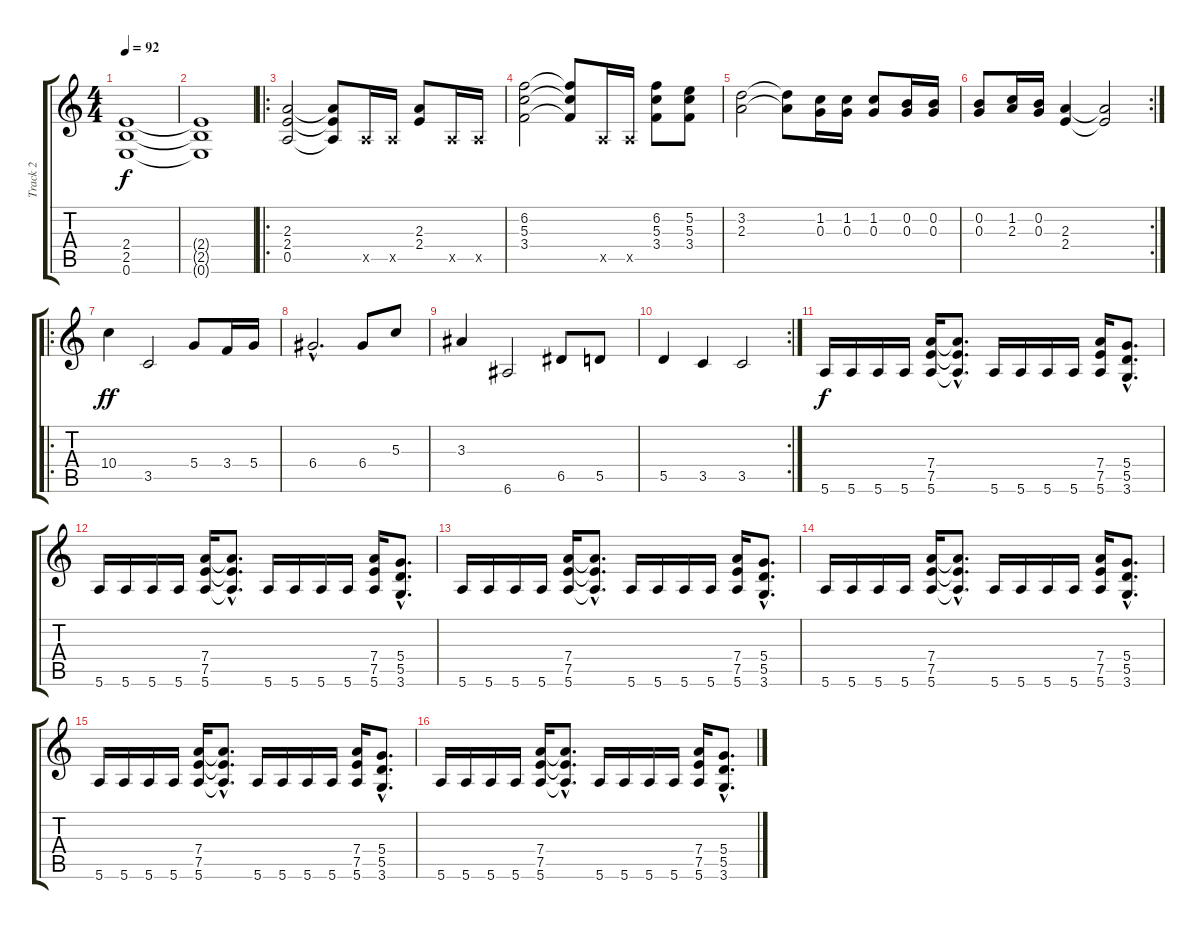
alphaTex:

\track ("Track 2" "Track 2") {instrument acousticguitarsteel}
\staff {score tabs}
\tuning (E4 B3 G3 D3 A2 E2) {hide}
\ts (4 4)
\tempo 92
\clef g2
\ks c
(2.4 2.5 0.6).1{dy f} |
(2.4{t} 2.5{t} 0.6{t}).1 |
\ro
(2.3 2.4 0.5).2 (2.3{t} 2.4{t} 0.5{t}).8 0.5{x}.16 0.5{x}.16 (2.3 2.4).8 0.5{x}.16 0.5{x}.16 |
(6.2 5.3 3.4).2 (6.2{t} 5.3{t} 3.4{t}).8 0.5{x}.16 0.5{x}.16 (6.2 5.3 3.4).8 (5.2 5.3 3.4).8 |
(3.2 2.3).2 (3.2{t} 2.3{t}).8 (1.2 0.3).16 (1.2 0.3).16 (1.2 0.3).8 (0.2 0.3).16 (0.2 0.3).16 |
\rc 2
(0.2 0.3).8 (1.2 2.3).16 (0.2 0.3).16 (2.3 2.4).4 (2.3{t} 2.4{t}).2 |
\ro
10.4.4{dy ff} 3.5.2 5.4.8 3.4.16 5.4.16 |
6.4{hac}.2{d} 6.4.8 5.3.8 |
3.3.4 6.6.2 6.5.8 5.5.8 |
\rc 2
5.5.4 3.5.4 3.5.2 |
5.6.16{dy f} 5.6.16 5.6.16 5.6.16 (7.4 7.5 5.6).16 (7.4{hac t} 7.5{hac t} 5.6{hac t}).8{d} 5.6.16 5.6.16 5.6.16 5.6.16 (7.4 7.5 5.6).16 (5.4{hac} 5.5{hac} 3.6{hac}).8{d} |
5.6.16 5.6.16 5.6.16 5.6.16 (7.4 7.5 5.6).16 (7.4{hac t} 7.5{hac t} 5.6{hac t}).8{d} 5.6.16 5.6.16 5.6.16 5.6.16 (7.4 7.5 5.6).16 (5.4{hac} 5.5{hac} 3.6{hac}).8{d} |
5.6.16 5.6.16 5.6.16 5.6.16 (7.4 7.5 5.6).16 (7.4{hac t} 7.5{hac t} 5.6{hac t}).8{d} 5.6.16 5.6.16 5.6.16 5.6.16 (7.4 7.5 5.6).16 (5.4{hac} 5.5{hac} 3.6{hac}).8{d} |
5.6.16 5.6.16 5.6.16 5.6.16 (7.4 7.5 5.6).16 (7.4{hac t} 7.5{hac t} 5.6{hac t}).8{d} 5.6.16 5.6.16 5.6.16 5.6.16 (7.4 7.5 5.6).16 (5.4{hac} 5.5{hac} 3.6{hac}).8{d} |
5.6.16 5.6.16 5.6.16 5.6.16 (7.4 7.5 5.6).16 (7.4{hac t} 7.5{hac t} 5.6{hac t}).8{d} 5.6.16 5.6.16 5.6.16 5.6.16 (7.4 7.5 5.6).16 (5.4{hac} 5.5{hac} 3.6{hac}).8{d} |
5.6.16 5.6.16 5.6.16 5.6.16 (7.4 7.5 5.6).16 (7.4{hac t} 7.5{hac t} 5.6{hac t}).8{d} 5.6.16 5.6.16 5.6.16 5.6.16 (7.4 7.5 5.6).16 (5.4{hac} 5.5{hac} 3.6{hac}).8{d}
